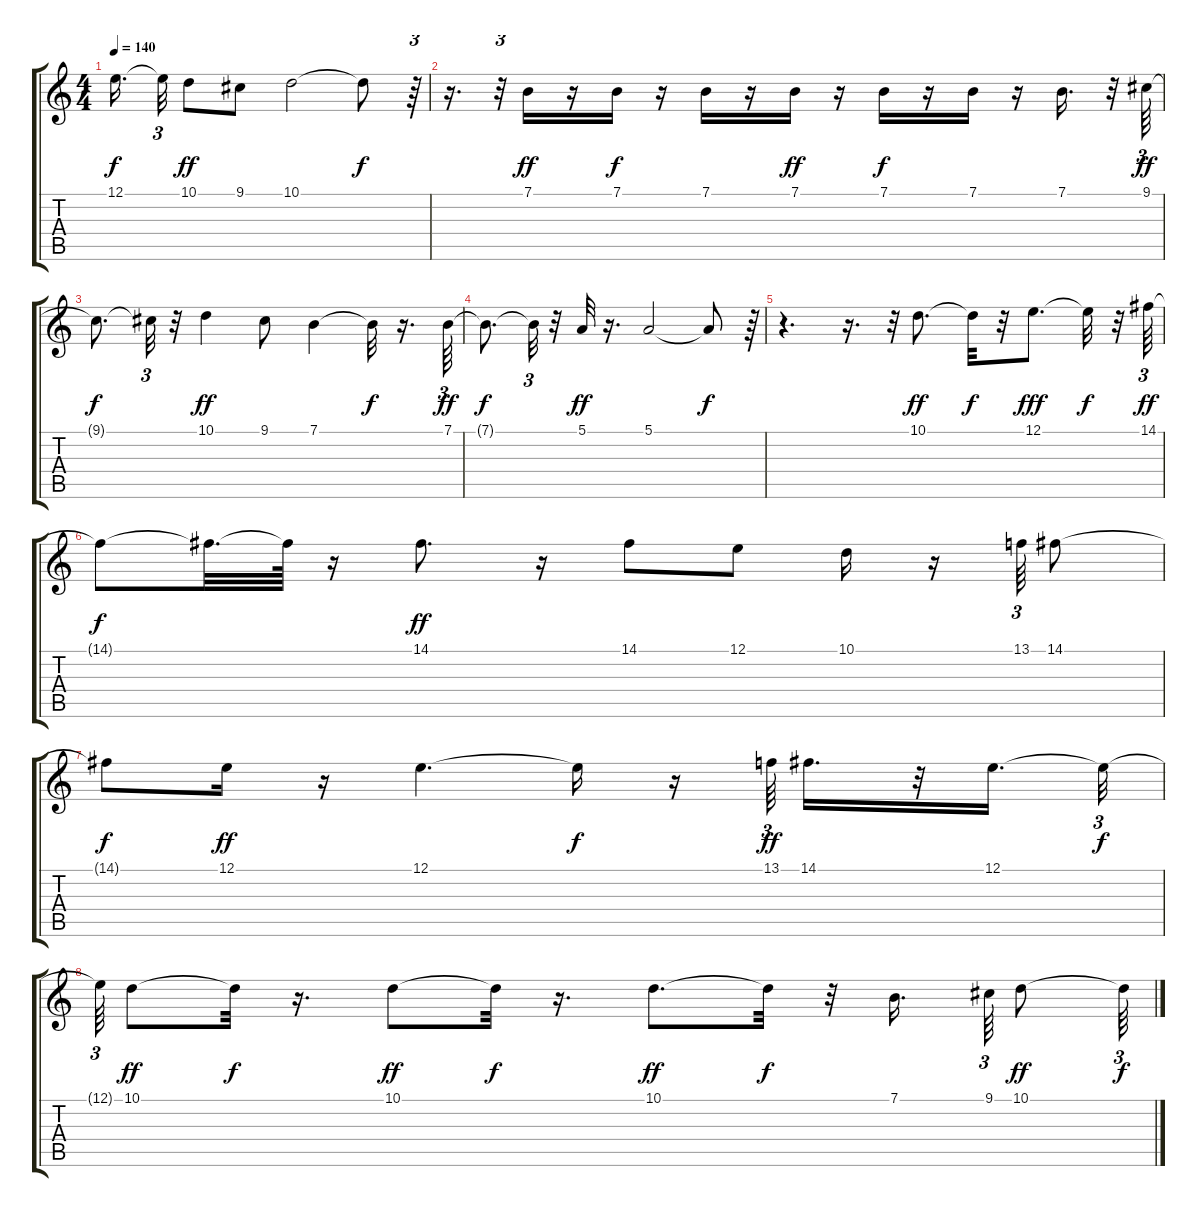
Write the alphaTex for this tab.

\track "" {instrument lead3calliope}
\staff {score tabs}
\tuning (E4 B3 G3 D3 A2 E2) {hide}
\ts (4 4)
\tempo 140
\clef g2
\ks c
12.1{t}.16{d dy f} 12.1{t}.32{tu (3 2)} 10.1.8{dy ff} 9.1.8 10.1.2 10.1{t}.8{dy f} r.64{tu (3 2)} |
r.16{d} r.32{tu (3 2)} 7.1.16{dy ff} r.16 7.1.16{dy f} r.16 7.1.16 r.16 7.1.16{dy ff} r.16 7.1.16{dy f} r.16 7.1.16 r.16 7.1.16{d} r.32 9.1.64{tu (3 2) dy ff} |
9.1{t}.8{d dy f} 9.1{t}.32{tu (3 2)} r.32 10.1.4{dy ff} 9.1.8 7.1.4 7.1{t}.32{dy f} r.16{d} 7.1.64{tu (3 2) dy ff} |
7.1{t}.8{d dy f} 7.1{t}.32{tu (3 2)} r.32 5.1.32{dy ff} r.16{d} 5.1.2 5.1{t}.8{dy f} r.64{tu (3 2)} |
r.4{d} r.16{d} r.32{tu (3 2)} 10.1.8{d dy ff} 10.1{t}.32{dy f} r.32 12.1.8{d dy fff} 12.1{t}.32{dy f} r.32 14.1.64{tu (3 2) dy ff} |
14.1{t}.8{dy f} 14.1{t}.32{d} 14.1{t}.64 r.16 14.1.8{d dy ff} r.16 14.1.8 12.1.8 10.1.16 r.16 13.1.64{tu (3 2)} 14.1.8 |
14.1{t}.8{dy f} 12.1.16{dy ff} r.16 12.1.4{d} 12.1{t}.16{dy f} r.16 13.1.64{tu (3 2) dy ff} 14.1.16{d} r.32 12.1.16{d} 12.1{t}.32{tu (3 2) dy f} |
12.1{t}.64{tu (3 2)} 10.1.8{dy ff} 10.1{t}.32{dy f} r.16{d} 10.1.8{dy ff} 10.1{t}.32{dy f} r.16{d} 10.1.8{d dy ff} 10.1{t}.32{dy f} r.32 7.1.16{d} 9.1.64{tu (3 2)} 10.1.8{dy ff} 10.1{t}.64{tu (3 2) dy f}
